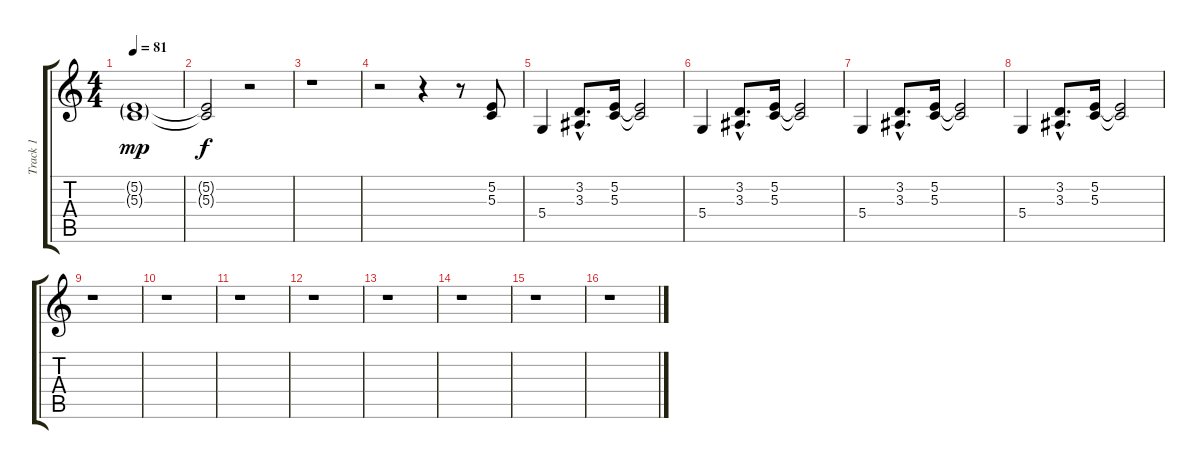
\track ("Track 1" "Track 1") {instrument vibraphone}
\staff {score tabs}
\tuning (E4 B3 G3 D3 A2 E2) {hide}
\ts (4 4)
\tempo 81
\clef g2
\ks c
(5.2{g} 5.3{g}).1{dy mp} |
(5.2{t} 5.3{t}).2{dy f} r.2 |
r.1 |
r.2 r.4 r.8 (5.2 5.3).8 |
5.4.4 (3.2{hac} 3.3{hac}).8{d} (5.2 5.3).16 (5.2{t} 5.3{t}).2 |
5.4.4 (3.2{hac} 3.3{hac}).8{d} (5.2 5.3).16 (5.2{t} 5.3{t}).2 |
5.4.4 (3.2{hac} 3.3{hac}).8{d} (5.2 5.3).16 (5.2{t} 5.3{t}).2 |
5.4.4 (3.2{hac} 3.3{hac}).8{d} (5.2 5.3).16 (5.2{t} 5.3{t}).2 |
r.1 |
r.1 |
r.1 |
r.1 |
r.1 |
r.1 |
r.1 |
r.1
